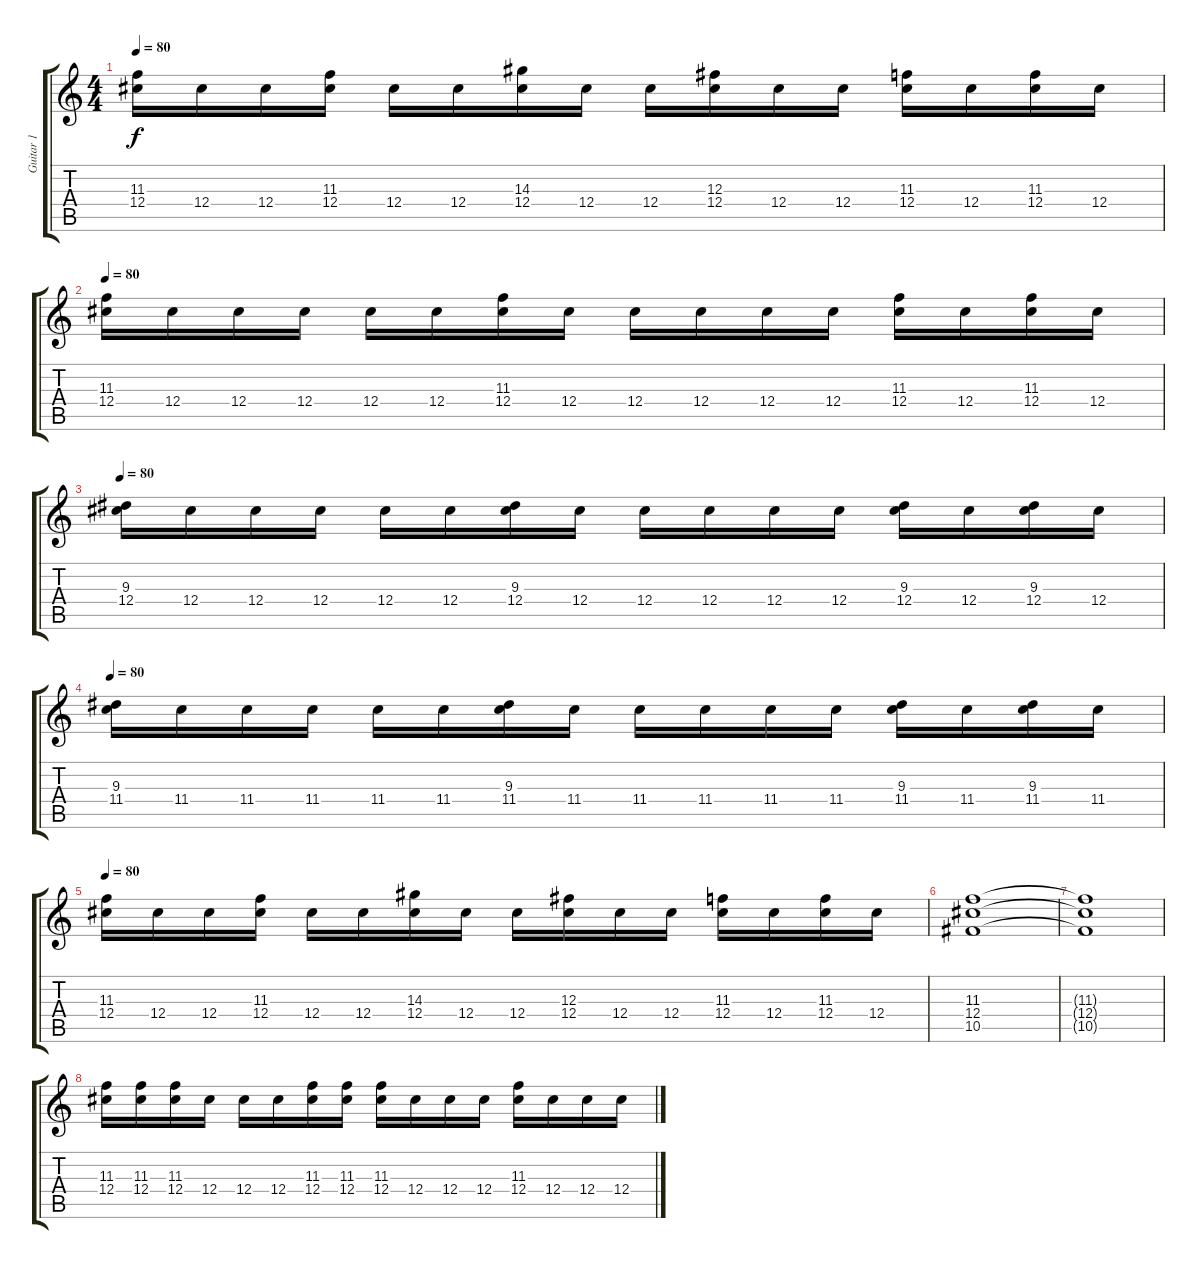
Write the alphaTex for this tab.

\track ("Guitar 1" "Guitar 1") {instrument distortionguitar}
\staff {score tabs}
\tuning (Eb4 Bb3 Gb3 Db3 Ab2 Db2) {hide}
\ts (4 4)
\tempo 80
\clef g2
\ks c
(11.3 12.4).16{dy f} 12.4.16 12.4.16 (11.3 12.4).16 12.4.16 12.4.16 (14.3 12.4).16 12.4.16 12.4.16 (12.3 12.4).16 12.4.16 12.4.16 (11.3 12.4).16 12.4.16 (11.3 12.4).16 12.4.16 |
\tempo 80
(11.3 12.4).16 12.4.16 12.4.16 12.4.16 12.4.16 12.4.16 (11.3 12.4).16 12.4.16 12.4.16 12.4.16 12.4.16 12.4.16 (11.3 12.4).16 12.4.16 (11.3 12.4).16 12.4.16 |
\tempo 80
(9.3 12.4).16 12.4.16 12.4.16 12.4.16 12.4.16 12.4.16 (9.3 12.4).16 12.4.16 12.4.16 12.4.16 12.4.16 12.4.16 (9.3 12.4).16 12.4.16 (9.3 12.4).16 12.4.16 |
\tempo 80
(9.3 11.4).16 11.4.16 11.4.16 11.4.16 11.4.16 11.4.16 (9.3 11.4).16 11.4.16 11.4.16 11.4.16 11.4.16 11.4.16 (9.3 11.4).16 11.4.16 (9.3 11.4).16 11.4.16 |
\tempo 80
(11.3 12.4).16 12.4.16 12.4.16 (11.3 12.4).16 12.4.16 12.4.16 (14.3 12.4).16 12.4.16 12.4.16 (12.3 12.4).16 12.4.16 12.4.16 (11.3 12.4).16 12.4.16 (11.3 12.4).16 12.4.16 |
(11.3 12.4 10.5).1 |
(11.3{t} 12.4{t} 10.5{t}).1 |
(11.3 12.4).16 (11.3 12.4).16 (11.3 12.4).16 12.4.16 12.4.16 12.4.16 (11.3 12.4).16 (11.3 12.4).16 (11.3 12.4).16 12.4.16 12.4.16 12.4.16 (11.3 12.4).16 12.4.16 12.4.16 12.4.16
